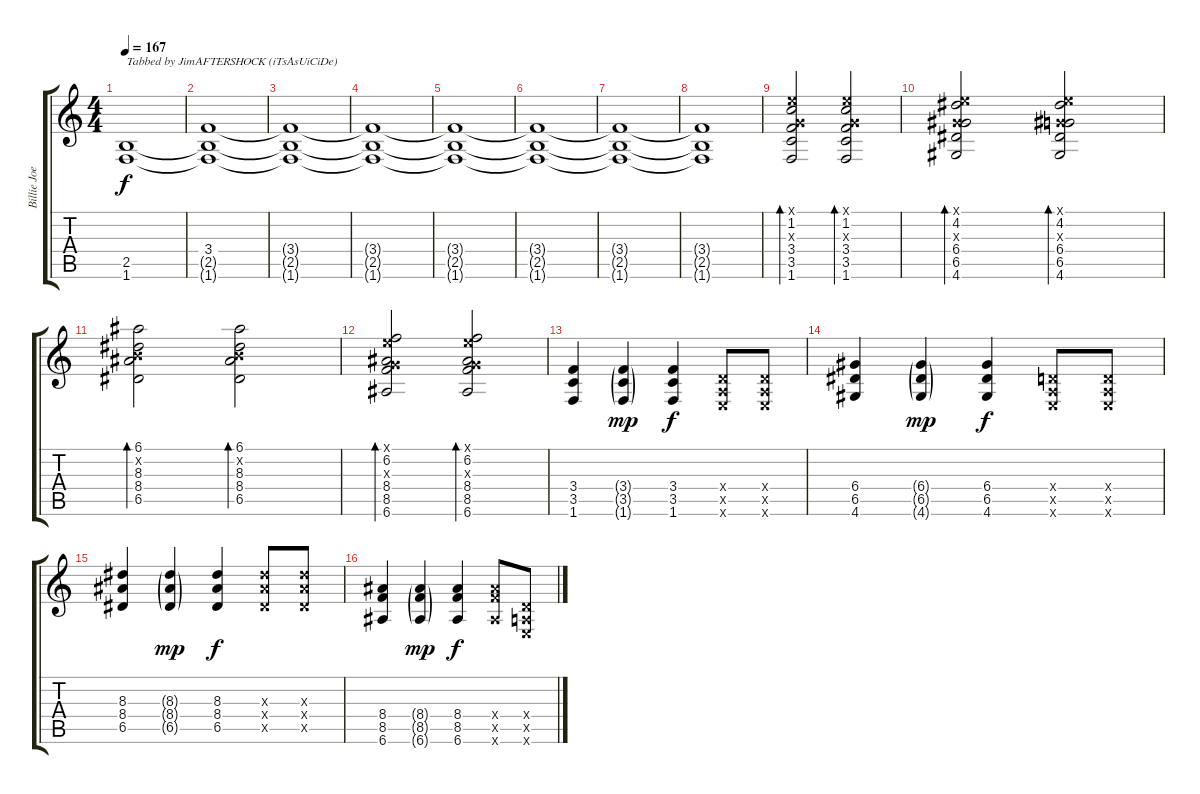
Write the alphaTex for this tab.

\track ("Billie Joe Armstrong (Guitar 2)" "Billie Joe") {instrument acousticguitarnylon}
\staff {score tabs}
\tuning (E4 B3 G3 D3 A2 E2) {hide}
\ts (4 4)
\tempo 167
\clef g2
\ks c
(2.5 1.6).1{txt "Tabbed by JimAFTERSHOCK (iTsAsUiCiDe)" dy f instrument distortionguitar} |
(3.4 2.5{t} 1.6{t}).1 |
(3.4{t} 2.5{t} 1.6{t}).1 |
(3.4{t} 2.5{t} 1.6{t}).1{volume 11} |
(3.4{t} 2.5{t} 1.6{t}).1{volume 10} |
(3.4{t} 2.5{t} 1.6{t}).1{volume 8} |
(3.4{t} 2.5{t} 1.6{t}).1{volume 6} |
(3.4{t} 2.5{t} 1.6{t}).1{volume 4} |
(0.1{x} 1.2 0.3{x} 3.4 3.5 1.6).2{bd 120 volume 10 instrument acousticguitarsteel} (0.1{x} 1.2 0.3{x} 3.4 3.5 1.6).2{bd 60} |
(0.1{x} 4.2 0.3{x} 6.4 6.5 4.6).2{bd 120} (0.1{x} 4.2 0.3{x} 6.4 6.5 4.6).2{bd 120} |
(6.1 0.2{x} 8.3 8.4 6.5).2{bd 60} (6.1 0.2{x} 8.3 8.4 6.5).2{bd 60} |
(0.1{x} 6.2 0.3{x} 8.4 8.5 6.6).2{bd 60} (0.1{x} 6.2 0.3{x} 8.4 8.5 6.6).2{bd 60} |
(3.4 3.5 1.6).4 (3.4{g} 3.5{g} 1.6{g}).4{dy mp} (3.4 3.5 1.6).4{dy f} (0.4{x} 0.5{x} 0.6{x}).8 (0.4{x} 0.5{x} 0.6{x}).8 |
(6.4 6.5 4.6).4 (6.4{g} 6.5{g} 4.6{g}).4{dy mp} (6.4 6.5 4.6).4{dy f} (0.4{x} 0.5{x} 0.6{x}).8 (0.4{x} 0.5{x} 0.6{x}).8 |
(8.3 8.4 6.5).4 (8.3{g} 8.4{g} 6.5{g}).4{dy mp} (8.3 8.4 6.5).4{dy f} (8.3{x} 8.4{x} 6.5{x}).8 (8.3{x} 8.4{x} 6.5{x}).8 |
(8.4 8.5 6.6).4 (8.4{g} 8.5{g} 6.6{g}).4{dy mp} (8.4 8.5 6.6).4{dy f} (8.4{x} 8.5{x} 6.6{x}).8 (0.4{x} 0.5{x} 0.6{x}).8
